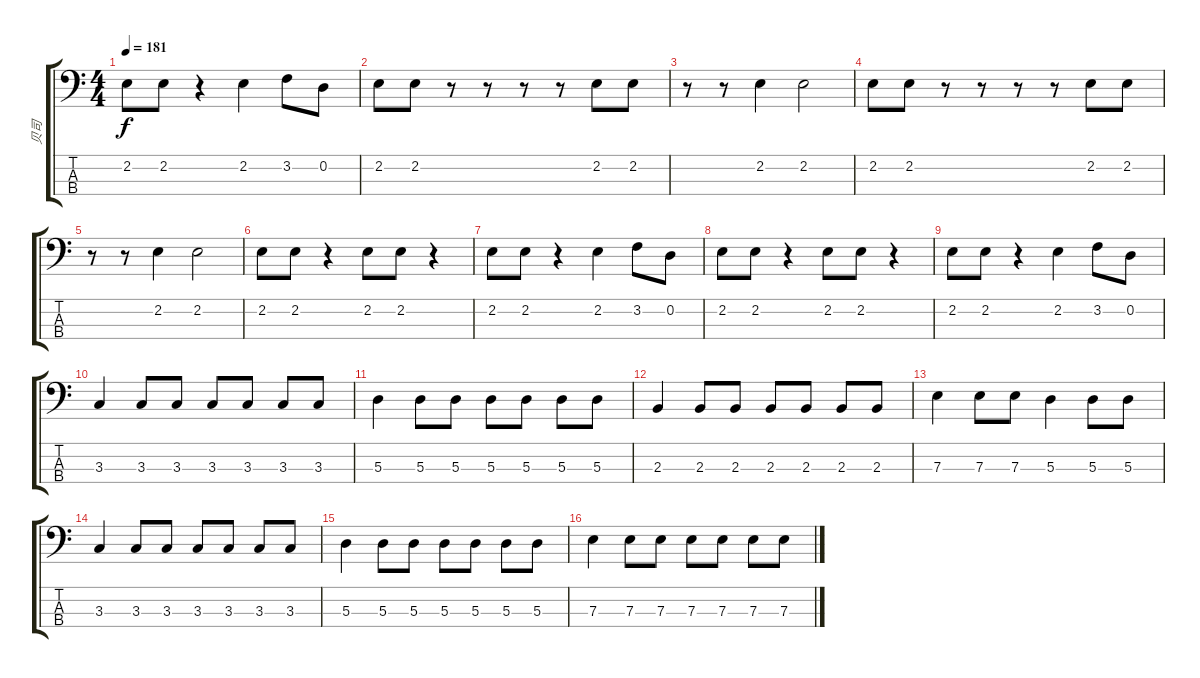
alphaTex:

\track ("贝司" "贝司") {instrument electricbassfinger}
\staff {score tabs}
\tuning (G2 D2 A1 E1) {hide}
\ts (4 4)
\tempo 181
\clef f4
\ks c
2.2.8{dy f} 2.2.8 r.4 2.2.4 3.2.8 0.2.8 |
2.2.8 2.2.8 r.8 r.8 r.8 r.8 2.2.8 2.2.8 |
r.8 r.8 2.2.4 2.2.2 |
2.2.8 2.2.8 r.8 r.8 r.8 r.8 2.2.8 2.2.8 |
r.8 r.8 2.2.4 2.2.2 |
2.2.8 2.2.8 r.4 2.2.8 2.2.8 r.4 |
2.2.8 2.2.8 r.4 2.2.4 3.2.8 0.2.8 |
2.2.8 2.2.8 r.4 2.2.8 2.2.8 r.4 |
2.2.8 2.2.8 r.4 2.2.4 3.2.8 0.2.8 |
3.3.4 3.3.8 3.3.8 3.3.8 3.3.8 3.3.8 3.3.8 |
5.3.4 5.3.8 5.3.8 5.3.8 5.3.8 5.3.8 5.3.8 |
2.3.4 2.3.8 2.3.8 2.3.8 2.3.8 2.3.8 2.3.8 |
7.3.4 7.3.8 7.3.8 5.3.4 5.3.8 5.3.8 |
3.3.4 3.3.8 3.3.8 3.3.8 3.3.8 3.3.8 3.3.8 |
5.3.4 5.3.8 5.3.8 5.3.8 5.3.8 5.3.8 5.3.8 |
7.3.4 7.3.8 7.3.8 7.3.8 7.3.8 7.3.8 7.3.8
